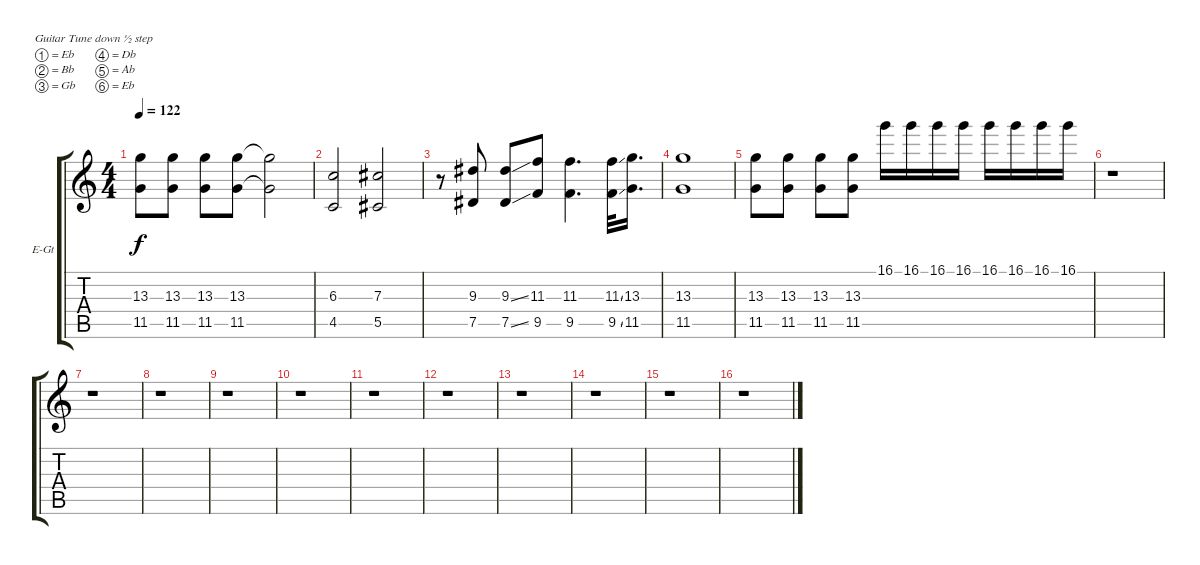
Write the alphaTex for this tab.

\bracketExtendMode groupsimilarinstruments
\firstSystemTrackNameOrientation horizontal
\otherSystemsTrackNameOrientation horizontal
\track ("Fills" "E-Gt") {instrument distortionguitar}
\staff {score tabs}
\tuning (Eb4 Bb3 Gb3 Db3 Ab2 Eb2)
\ts (4 4)
\tempo 122
\clef g2
\ks c
(13.3 11.5).8{dy f} (13.3 11.5).8 (13.3 11.5).8 (13.3 11.5).8 (13.3{t} 11.5{t}).2 |
(6.3 4.5).2 (7.3 5.5).2 |
r.8 (9.3 7.5).8 (9.3{ss} 7.5{ss}).8 (11.3 9.5).8 (11.3 9.5).4{d} (11.3{ss} 9.5{ss}).32 (13.3 11.5).16{d} |
(13.3 11.5).1 |
(13.3 11.5).8 (13.3 11.5).8 (13.3 11.5).8 (13.3 11.5).8 16.1.16 16.1.16 16.1.16 16.1.16 16.1.16 16.1.16 16.1.16 16.1.16 |
r.1 |
r.1 |
r.1 |
r.1 |
r.1 |
r.1 |
r.1 |
r.1 |
r.1 |
r.1 |
r.1
